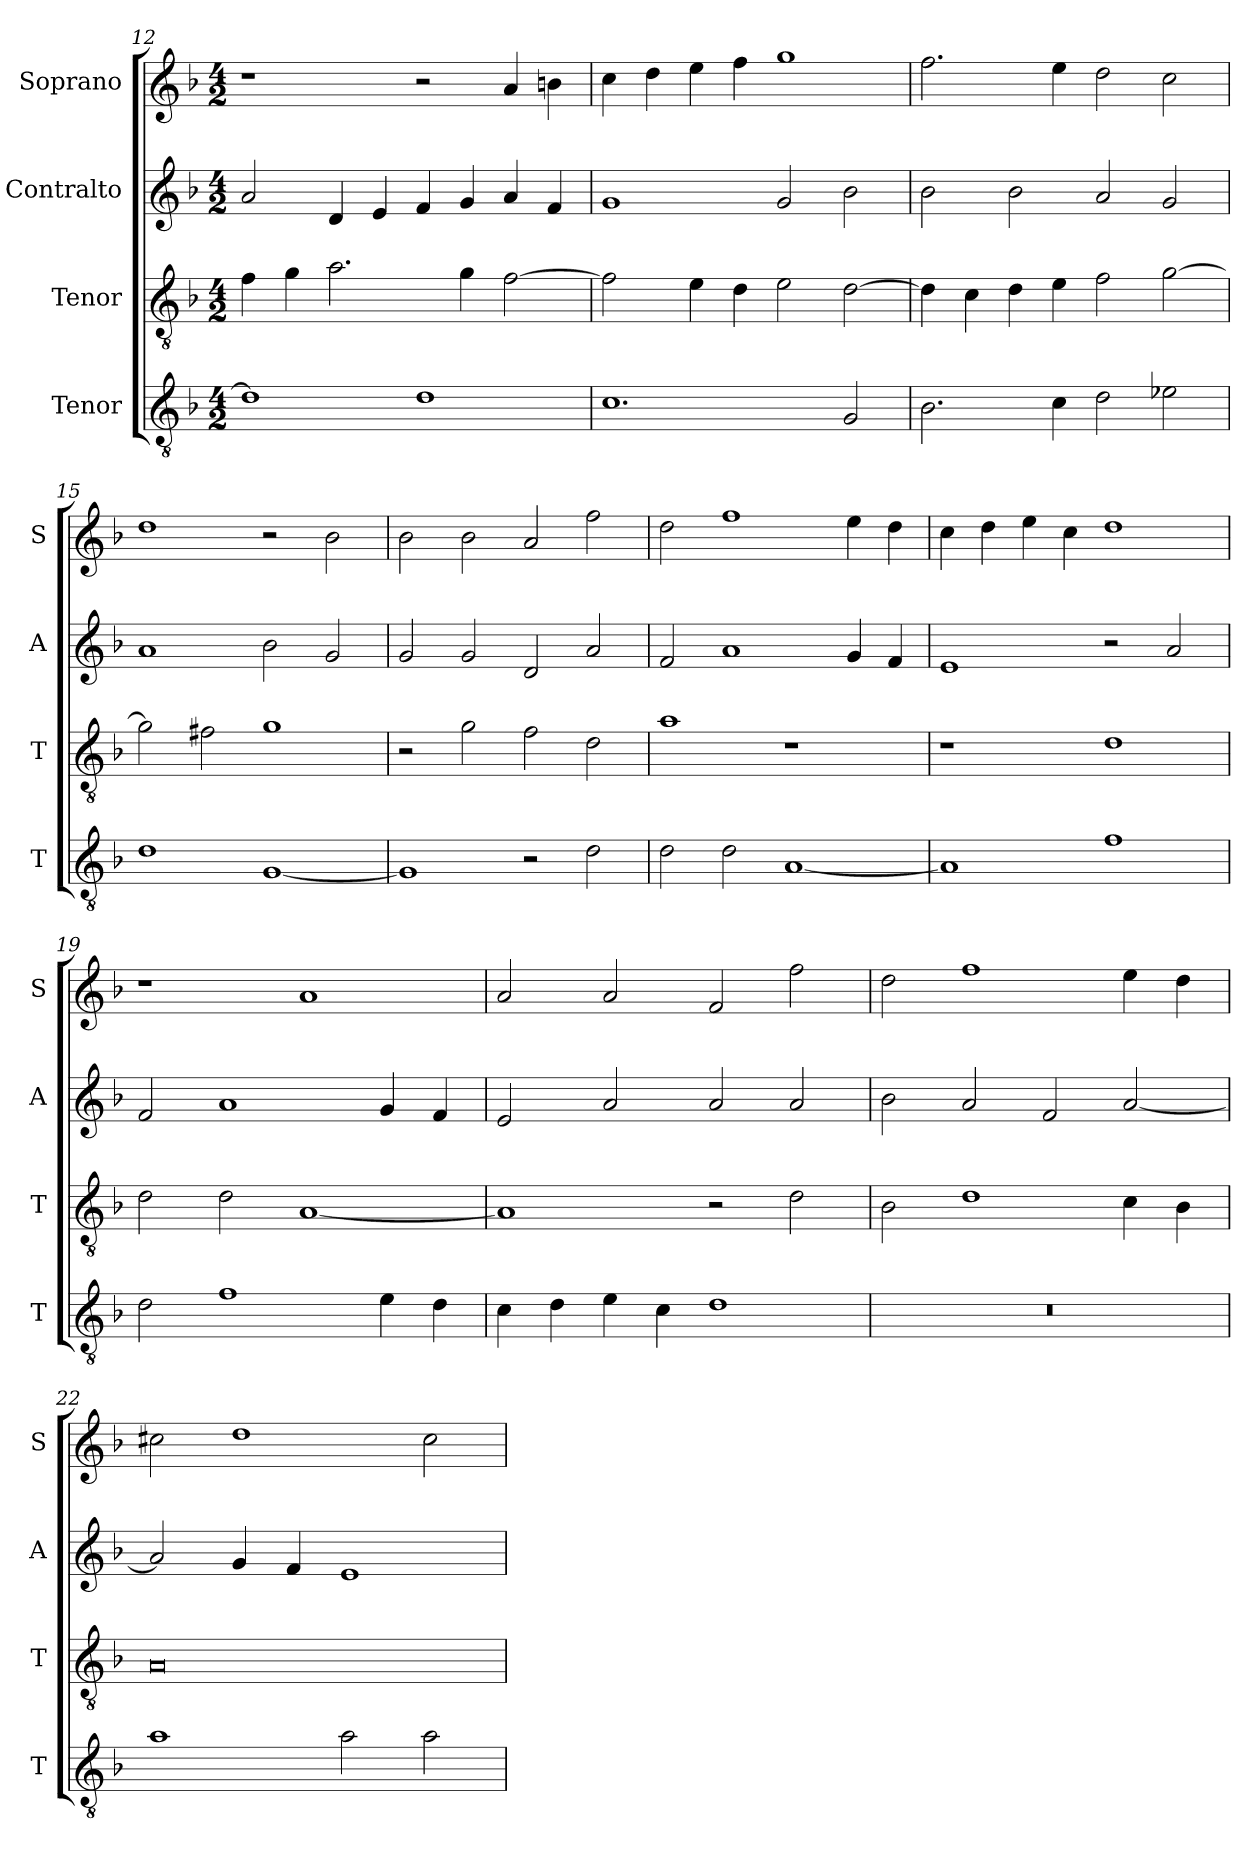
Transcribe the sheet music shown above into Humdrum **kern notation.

**kern	**kern	**kern	**kern
*part4	*part3	*part2	*part1
*staff4	*staff3	*staff2	*staff1
*I"Tenor	*I"Tenor	*I"Contralto	*I"Soprano
*I'T	*I'T	*I'A	*I'S
*clefGv2	*clefGv2	*clefG2	*clefG2
*k[b-]	*k[b-]	*k[b-]	*k[b-]
*D:aeo	*D:aeo	*D:aeo	*D:aeo
*M4/2	*M4/2	*M4/2	*M4/2
=12	=12	=12	=12
1d]	4f	2a	1r
.	4g	.	.
.	2.a	4d	.
.	.	4e	.
1d	.	4f	2r
.	4g	4g	.
.	[2f	4a	4a
.	.	4f	4bn
=13	=13	=13	=13
1.c	2f]	1g	4cc
.	.	.	4dd
.	4e	.	4ee
.	4d	.	4ff
.	2e	2g	1gg
2G	[2d	2b-	.
=14	=14	=14	=14
2.B-	4d]	2b-	2.ff
.	4c	.	.
.	4d	2b-	.
4c	4e	.	4ee
2d	2f	2a	2dd
2e-X	[2g	2g	2cc
=15	=15	=15	=15
1d	2g]	1a	1dd
.	2f#X	.	.
[1G	1g	2b-	2r
.	.	2g	2b-
=16	=16	=16	=16
1G]	2r	2g	2b-
.	2g	2g	2b-
2r	2f	2d	2a
2d	2d	2a	2ff
=17	=17	=17	=17
2d	1a	2f	2dd
2d	.	1a	1ff
[1A	1r	.	.
.	.	4g	4ee
.	.	4f	4dd
=18	=18	=18	=18
1A]	1r	1e	4cc
.	.	.	4dd
.	.	.	4ee
.	.	.	4cc
1f	1d	2r	1dd
.	.	2a	.
=19	=19	=19	=19
2d	2d	2f	1r
1f	2d	1a	.
.	[1A	.	1a
4e	.	4g	.
4d	.	4f	.
=20	=20	=20	=20
4c	1A]	2e	2a
4d	.	.	.
4e	.	2a	2a
4c	.	.	.
1d	2r	2a	2f
.	2d	2a	2ff
=21	=21	=21	=21
0r	2B-	2b-	2dd
.	1d	2a	1ff
.	.	2f	.
.	4c	[2a	4ee
.	4B-	.	4dd
=22	=22	=22	=22
1a	0A	2a]	2cc#X
.	.	4g	1dd
.	.	4f	.
2a	.	1e	.
2a	.	.	2cc#
=	=	=	=
*-	*-	*-	*-
